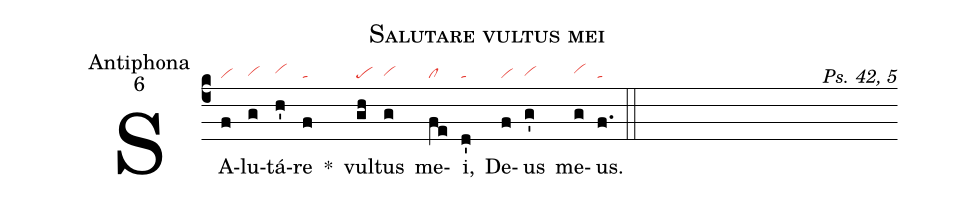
name:Salutare vultus mei;
office-part:Antiphona;
mode:6;
commentary:Ps. 42, 5;
nabc-lines:1;
%%
(c4)
SA(f|vi)lu(g|vihg)tá(h'|vihh)re(f|ta) *()
vul(gh|pe)tus(g|vihg) me(fe|cl)i,(d'|ta) De(f|vi)us(g'|vihg) me(g|vihh)us.(f.|ta) (::)
